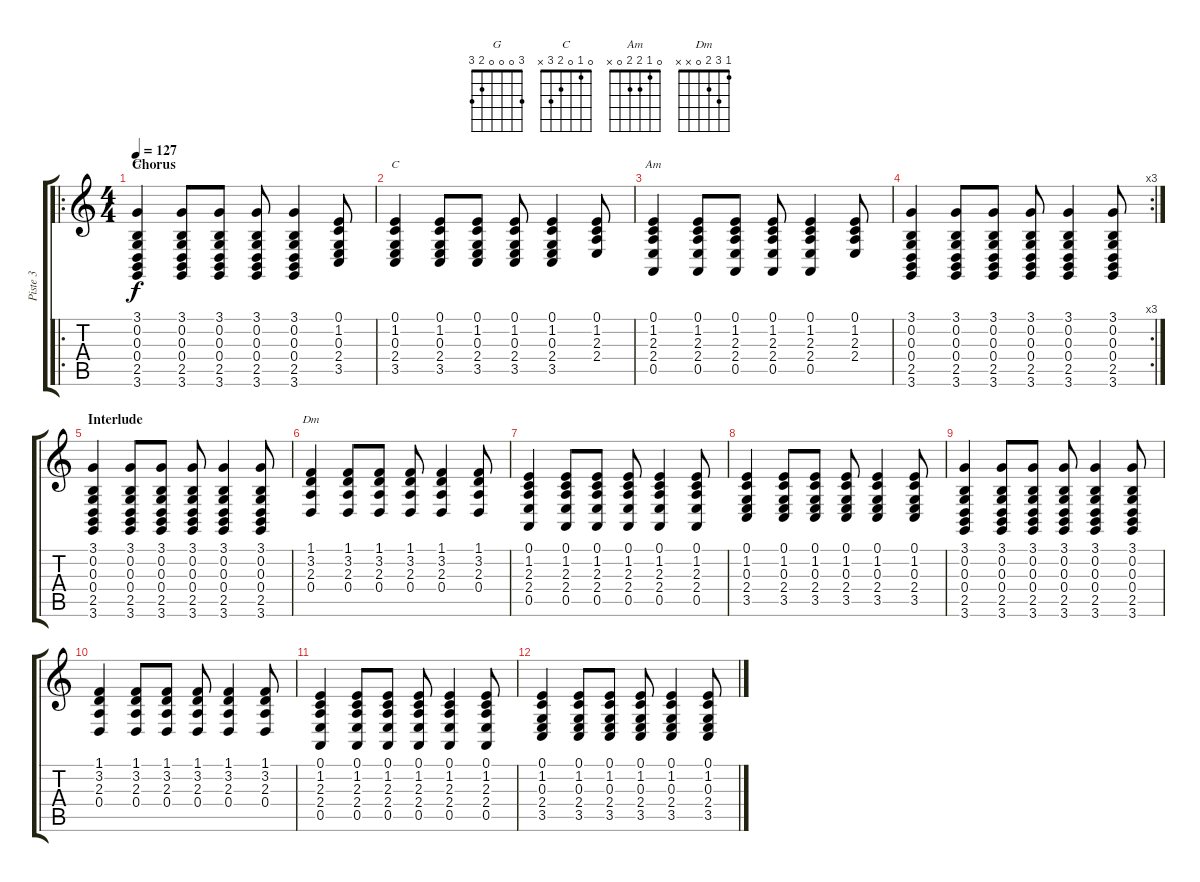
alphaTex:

\track ("Piste 3" "Piste 3") {instrument electricgrandpiano}
\staff {score tabs}
\tuning (E4 B3 G3 D3 A2 E2) {hide}
\chord ("G" 3 0 0 0 2 3)
\chord ("C" 0 1 0 2 3 x)
\chord ("Am" 0 1 2 2 0 x)
\chord ("Dm" 1 3 2 0 x x)
\ro
\ts (4 4)
\section ("" "Chorus")
\tempo 127
\clef g2
\ks c
(3.1 0.2 0.3 0.4 2.5 3.6).4{ch "G" dy f instrument acousticguitarsteel} (3.1 0.2 0.3 0.4 2.5 3.6).8 (3.1 0.2 0.3 0.4 2.5 3.6).8 (3.1 0.2 0.3 0.4 2.5 3.6).8 (3.1 0.2 0.3 0.4 2.5 3.6).4 (0.1 1.2 0.3 2.4 3.5).8 |
(0.1 1.2 0.3 2.4 3.5).4{ch "C"} (0.1 1.2 0.3 2.4 3.5).8 (0.1 1.2 0.3 2.4 3.5).8 (0.1 1.2 0.3 2.4 3.5).8 (0.1 1.2 0.3 2.4 3.5).4 (0.1 1.2 2.3 2.4).8 |
(0.1 1.2 2.3 2.4 0.5).4{ch "Am"} (0.1 1.2 2.3 2.4 0.5).8 (0.1 1.2 2.3 2.4 0.5).8 (0.1 1.2 2.3 2.4 0.5).8 (0.1 1.2 2.3 2.4 0.5).4 (0.1 1.2 2.3 2.4).8 |
\rc 3
(3.1 0.2 0.3 0.4 2.5 3.6).4{instrument acousticguitarsteel} (3.1 0.2 0.3 0.4 2.5 3.6).8 (3.1 0.2 0.3 0.4 2.5 3.6).8 (3.1 0.2 0.3 0.4 2.5 3.6).8 (3.1 0.2 0.3 0.4 2.5 3.6).4 (3.1 0.2 0.3 0.4 2.5 3.6).8 |
\section ("" "Interlude")
(3.1 0.2 0.3 0.4 2.5 3.6).4 (3.1 0.2 0.3 0.4 2.5 3.6).8 (3.1 0.2 0.3 0.4 2.5 3.6).8 (3.1 0.2 0.3 0.4 2.5 3.6).8 (3.1 0.2 0.3 0.4 2.5 3.6).4 (3.1 0.2 0.3 0.4 2.5 3.6).8 |
(1.1 3.2 2.3 0.4).4{ch "Dm"} (1.1 3.2 2.3 0.4).8 (1.1 3.2 2.3 0.4).8 (1.1 3.2 2.3 0.4).8 (1.1 3.2 2.3 0.4).4 (1.1 3.2 2.3 0.4).8 |
(0.1 1.2 2.3 2.4 0.5).4 (0.1 1.2 2.3 2.4 0.5).8 (0.1 1.2 2.3 2.4 0.5).8 (0.1 1.2 2.3 2.4 0.5).8 (0.1 1.2 2.3 2.4 0.5).4 (0.1 1.2 2.3 2.4 0.5).8 |
(0.1 1.2 0.3 2.4 3.5).4 (0.1 1.2 0.3 2.4 3.5).8 (0.1 1.2 0.3 2.4 3.5).8 (0.1 1.2 0.3 2.4 3.5).8 (0.1 1.2 0.3 2.4 3.5).4 (0.1 1.2 0.3 2.4 3.5).8 |
(3.1 0.2 0.3 0.4 2.5 3.6).4 (3.1 0.2 0.3 0.4 2.5 3.6).8 (3.1 0.2 0.3 0.4 2.5 3.6).8 (3.1 0.2 0.3 0.4 2.5 3.6).8 (3.1 0.2 0.3 0.4 2.5 3.6).4 (3.1 0.2 0.3 0.4 2.5 3.6).8 |
(1.1 3.2 2.3 0.4).4 (1.1 3.2 2.3 0.4).8 (1.1 3.2 2.3 0.4).8 (1.1 3.2 2.3 0.4).8 (1.1 3.2 2.3 0.4).4 (1.1 3.2 2.3 0.4).8 |
(0.1 1.2 2.3 2.4 0.5).4 (0.1 1.2 2.3 2.4 0.5).8 (0.1 1.2 2.3 2.4 0.5).8 (0.1 1.2 2.3 2.4 0.5).8 (0.1 1.2 2.3 2.4 0.5).4 (0.1 1.2 2.3 2.4 0.5).8 |
(0.1 1.2 0.3 2.4 3.5).4 (0.1 1.2 0.3 2.4 3.5).8 (0.1 1.2 0.3 2.4 3.5).8 (0.1 1.2 0.3 2.4 3.5).8 (0.1 1.2 0.3 2.4 3.5).4 (0.1 1.2 0.3 2.4 3.5).8
